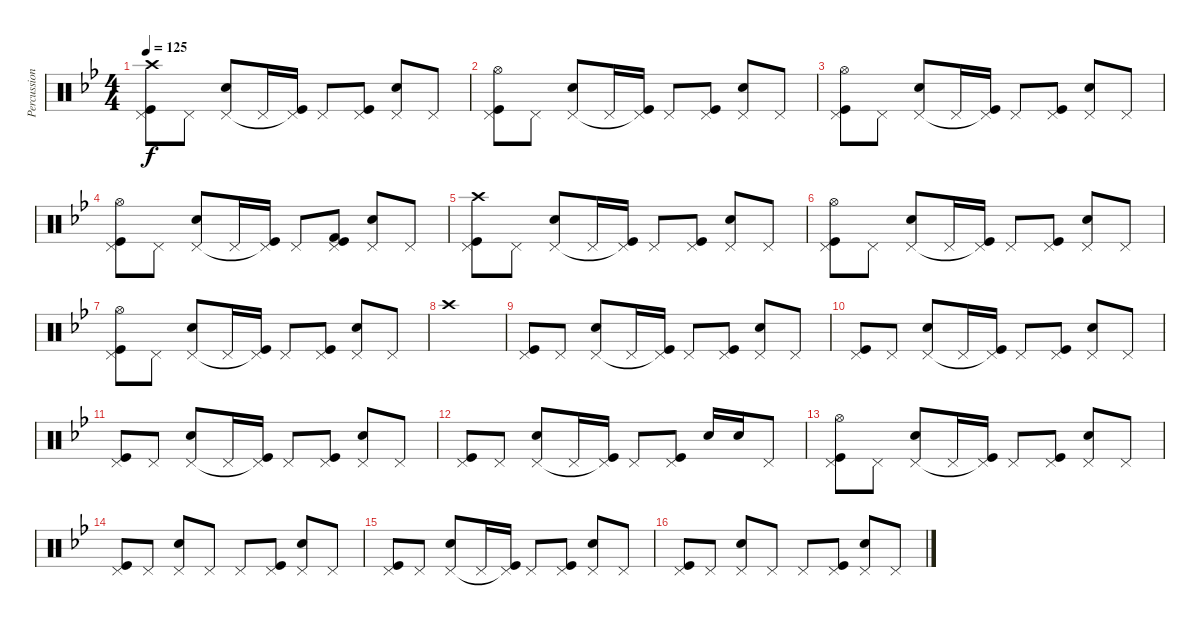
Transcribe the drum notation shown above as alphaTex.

\track ("Percussion" "Percussion") {instrument percussion}
\staff {score}
\articulation defaults
\ts (4 4)
\tempo 125
\clef neutral
\ks bb
("Crash high (hit)" "Kick (hit)" "Pedal Hi-Hat (hit)").8{dy f} "Pedal Hi-Hat (hit)".8 ("Snare (hit) 2" "Pedal Hi-Hat (hit)").8 "Pedal Hi-Hat (hit)".16 ("Kick (hit)" "Pedal Hi-Hat (hit)"{t}).16 "Pedal Hi-Hat (hit)".8 ("Kick (hit)" "Pedal Hi-Hat (hit)").8 ("Snare (hit) 2" "Pedal Hi-Hat (hit)").8 "Pedal Hi-Hat (hit)".8 |
("Hi-Hat (open)" "Kick (hit)" "Pedal Hi-Hat (hit)").8 "Pedal Hi-Hat (hit)".8 ("Snare (hit) 2" "Pedal Hi-Hat (hit)").8 "Pedal Hi-Hat (hit)".16 ("Kick (hit)" "Pedal Hi-Hat (hit)"{t}).16 "Pedal Hi-Hat (hit)".8 ("Kick (hit)" "Pedal Hi-Hat (hit)").8 ("Snare (hit) 2" "Pedal Hi-Hat (hit)").8 "Pedal Hi-Hat (hit)".8 |
("Hi-Hat (open)" "Kick (hit)" "Pedal Hi-Hat (hit)").8 "Pedal Hi-Hat (hit)".8 ("Snare (hit) 2" "Pedal Hi-Hat (hit)").8 "Pedal Hi-Hat (hit)".16 ("Kick (hit)" "Pedal Hi-Hat (hit)"{t}).16 "Pedal Hi-Hat (hit)".8 ("Kick (hit)" "Pedal Hi-Hat (hit)").8 ("Snare (hit) 2" "Pedal Hi-Hat (hit)").8 "Pedal Hi-Hat (hit)".8 |
("Hi-Hat (open)" "Kick (hit)" "Pedal Hi-Hat (hit)").8 "Pedal Hi-Hat (hit)".8 ("Snare (hit) 2" "Pedal Hi-Hat (hit)").8 "Pedal Hi-Hat (hit)".16 ("Kick (hit)" "Pedal Hi-Hat (hit)"{t}).16 "Pedal Hi-Hat (hit)".8 ("Kick (hit) 2" "Kick (hit)" "Pedal Hi-Hat (hit)").8 ("Snare (hit) 2" "Pedal Hi-Hat (hit)").8 "Pedal Hi-Hat (hit)".8 |
("Crash high (hit)" "Kick (hit)" "Pedal Hi-Hat (hit)").8 "Pedal Hi-Hat (hit)".8 ("Snare (hit) 2" "Pedal Hi-Hat (hit)").8 "Pedal Hi-Hat (hit)".16 ("Kick (hit)" "Pedal Hi-Hat (hit)"{t}).16 "Pedal Hi-Hat (hit)".8 ("Kick (hit)" "Pedal Hi-Hat (hit)").8 ("Snare (hit) 2" "Pedal Hi-Hat (hit)").8 "Pedal Hi-Hat (hit)".8 |
("Hi-Hat (open)" "Kick (hit)" "Pedal Hi-Hat (hit)").8 "Pedal Hi-Hat (hit)".8 ("Snare (hit) 2" "Pedal Hi-Hat (hit)").8 "Pedal Hi-Hat (hit)".16 ("Kick (hit)" "Pedal Hi-Hat (hit)"{t}).16 "Pedal Hi-Hat (hit)".8 ("Kick (hit)" "Pedal Hi-Hat (hit)").8 ("Snare (hit) 2" "Pedal Hi-Hat (hit)").8 "Pedal Hi-Hat (hit)".8 |
("Hi-Hat (open)" "Kick (hit)" "Pedal Hi-Hat (hit)").8 "Pedal Hi-Hat (hit)".8 ("Snare (hit) 2" "Pedal Hi-Hat (hit)").8 "Pedal Hi-Hat (hit)".16 ("Kick (hit)" "Pedal Hi-Hat (hit)"{t}).16 "Pedal Hi-Hat (hit)".8 ("Kick (hit)" "Pedal Hi-Hat (hit)").8 ("Snare (hit) 2" "Pedal Hi-Hat (hit)").8 "Pedal Hi-Hat (hit)".8 |
"Crash high (hit)".1 |
("Kick (hit)" "Pedal Hi-Hat (hit)").8 "Pedal Hi-Hat (hit)".8 ("Snare (hit) 2" "Pedal Hi-Hat (hit)").8 "Pedal Hi-Hat (hit)".16 ("Kick (hit)" "Pedal Hi-Hat (hit)"{t}).16 "Pedal Hi-Hat (hit)".8 ("Kick (hit)" "Pedal Hi-Hat (hit)").8 ("Snare (hit) 2" "Pedal Hi-Hat (hit)").8 "Pedal Hi-Hat (hit)".8 |
("Kick (hit)" "Pedal Hi-Hat (hit)").8 "Pedal Hi-Hat (hit)".8 ("Snare (hit) 2" "Pedal Hi-Hat (hit)").8 "Pedal Hi-Hat (hit)".16 ("Kick (hit)" "Pedal Hi-Hat (hit)"{t}).16 "Pedal Hi-Hat (hit)".8 ("Kick (hit)" "Pedal Hi-Hat (hit)").8 ("Snare (hit) 2" "Pedal Hi-Hat (hit)").8 "Pedal Hi-Hat (hit)".8 |
("Kick (hit)" "Pedal Hi-Hat (hit)").8 "Pedal Hi-Hat (hit)".8 ("Snare (hit) 2" "Pedal Hi-Hat (hit)").8 "Pedal Hi-Hat (hit)".16 ("Kick (hit)" "Pedal Hi-Hat (hit)"{t}).16 "Pedal Hi-Hat (hit)".8 ("Kick (hit)" "Pedal Hi-Hat (hit)").8 ("Snare (hit) 2" "Pedal Hi-Hat (hit)").8 "Pedal Hi-Hat (hit)".8 |
("Kick (hit)" "Pedal Hi-Hat (hit)").8 "Pedal Hi-Hat (hit)".8 ("Snare (hit) 2" "Pedal Hi-Hat (hit)").8 "Pedal Hi-Hat (hit)".16 ("Kick (hit)" "Pedal Hi-Hat (hit)"{t}).16 "Pedal Hi-Hat (hit)".8 ("Kick (hit)" "Pedal Hi-Hat (hit)").8 "Snare (hit) 2".16 "Snare (hit) 2".16 "Pedal Hi-Hat (hit)".8 |
("Hi-Hat (open)" "Kick (hit)" "Pedal Hi-Hat (hit)").8 "Pedal Hi-Hat (hit)".8 ("Snare (hit) 2" "Pedal Hi-Hat (hit)").8 "Pedal Hi-Hat (hit)".16 ("Kick (hit)" "Pedal Hi-Hat (hit)"{t}).16 "Pedal Hi-Hat (hit)".8 ("Kick (hit)" "Pedal Hi-Hat (hit)").8 ("Snare (hit) 2" "Pedal Hi-Hat (hit)").8 "Pedal Hi-Hat (hit)".8 |
("Kick (hit)" "Pedal Hi-Hat (hit)").8 "Pedal Hi-Hat (hit)".8 ("Snare (hit) 2" "Pedal Hi-Hat (hit)").8 "Pedal Hi-Hat (hit)".8 "Pedal Hi-Hat (hit)".8 ("Kick (hit)" "Pedal Hi-Hat (hit)").8 ("Snare (hit) 2" "Pedal Hi-Hat (hit)").8 "Pedal Hi-Hat (hit)".8 |
("Kick (hit)" "Pedal Hi-Hat (hit)").8 "Pedal Hi-Hat (hit)".8 ("Snare (hit) 2" "Pedal Hi-Hat (hit)").8 "Pedal Hi-Hat (hit)".16 ("Kick (hit)" "Pedal Hi-Hat (hit)"{t}).16 "Pedal Hi-Hat (hit)".8 ("Kick (hit)" "Pedal Hi-Hat (hit)").8 ("Snare (hit) 2" "Pedal Hi-Hat (hit)").8 "Pedal Hi-Hat (hit)".8 |
("Kick (hit)" "Pedal Hi-Hat (hit)").8 "Pedal Hi-Hat (hit)".8 ("Snare (hit) 2" "Pedal Hi-Hat (hit)").8 "Pedal Hi-Hat (hit)".8 "Pedal Hi-Hat (hit)".8 ("Kick (hit)" "Pedal Hi-Hat (hit)").8 ("Snare (hit) 2" "Pedal Hi-Hat (hit)").8 "Pedal Hi-Hat (hit)".8
